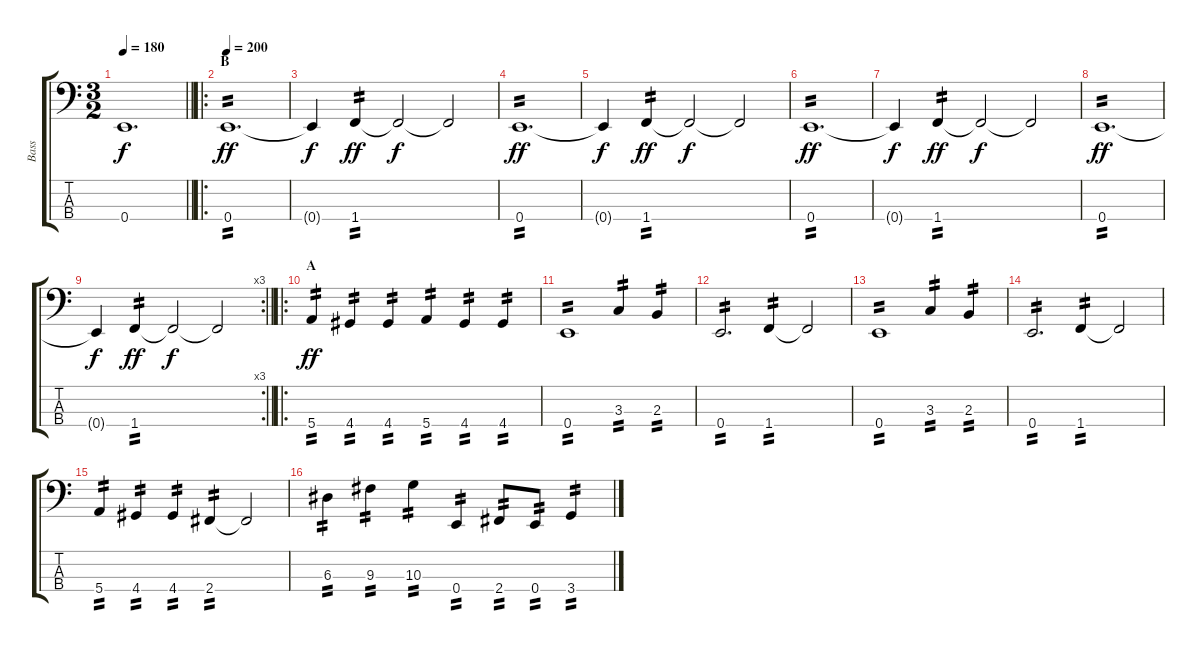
\track ("Bass" "Bass") {instrument electricbasspick}
\staff {score tabs}
\tuning (G2 D2 A1 E1) {hide}
\ts (3 2)
\tempo 180
\clef f4
\barLineRight lightlight
\ks c
0.4{t}.1{d dy f} |
\ro
\section ("" "B")
\tempo 200
0.4.1{d tp 2 dy ff} |
0.4{t}.4{dy f} 1.4.4{tp 2 dy ff} 1.4{t}.2{dy f} 1.4{t}.2 |
0.4.1{d tp 2 dy ff} |
0.4{t}.4{dy f} 1.4.4{tp 2 dy ff} 1.4{t}.2{dy f} 1.4{t}.2 |
0.4.1{d tp 2 dy ff} |
0.4{t}.4{dy f} 1.4.4{tp 2 dy ff} 1.4{t}.2{dy f} 1.4{t}.2 |
0.4.1{d tp 2 dy ff} |
\rc 3
\barLineRight lightlight
0.4{t}.4{dy f} 1.4.4{tp 2 dy ff} 1.4{t}.2{dy f} 1.4{t}.2 |
\ro
\section ("" "A")
5.4.4{tp 2 dy ff} 4.4.4{tp 2} 4.4.4{tp 2} 5.4.4{tp 2} 4.4.4{tp 2} 4.4.4{tp 2} |
0.4.1{tp 2} 3.3.4{tp 2} 2.3.4{tp 2} |
0.4.2{d tp 2} 1.4.4{tp 2} 1.4{t}.2 |
0.4.1{tp 2} 3.3.4{tp 2} 2.3.4{tp 2} |
0.4.2{d tp 2} 1.4.4{tp 2} 1.4{t}.2 |
5.4.4{tp 2} 4.4.4{tp 2} 4.4.4{tp 2} 2.4.4{tp 2} 2.4{t}.2 |
6.3.4{tp 2} 9.3.4{tp 2} 10.3.4{tp 2} 0.4.4{tp 2} 2.4.8{tp 2} 0.4.8{tp 2} 3.4.4{tp 2}
